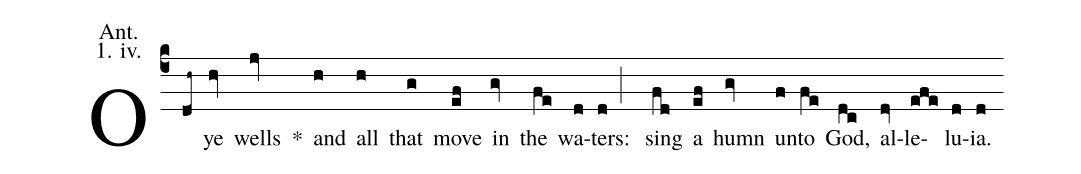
annotation: Ant.;
annotation: 1. iv.;
%%
(c4) O(dh~) ye(hv) wells(jv) <sp>*</sp>() and(h) all(h) that(g) move(ef) in(gv) the(fe) wa(d)ters:(d;) sing(fd) a(ef) humn(gv) un(f)to(fe) God,(dc) al(dv)le(efe)lu(d)ia.(d)
